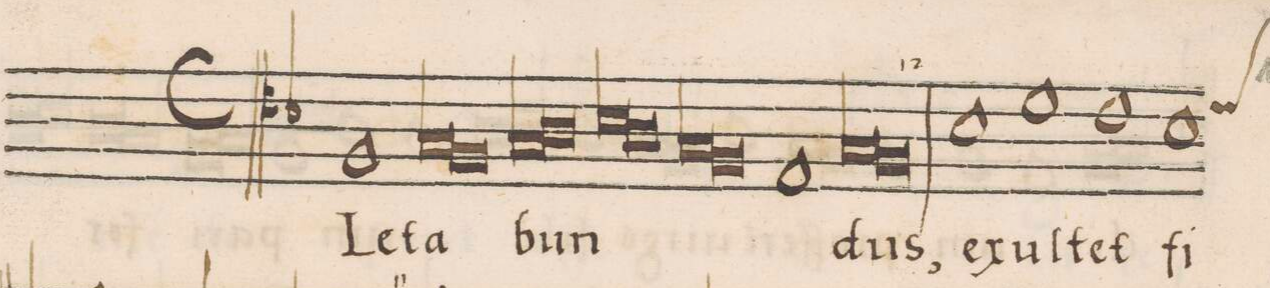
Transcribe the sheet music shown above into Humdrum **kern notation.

**kern	**text
*I"TENOR	*
*clefC4	*
*k[b-]	*
*met(C)	*
*M2/1	*
1F	Le-
*lig	*
1G	-ta-
=2-	=2-
1F	.
*Xlig	*
*lig	*
1G	-bun-
=3-	=3-
1A	.
*Xlig	*
*lig	*
1B-	.
=4-	=4-
1A	.
*Xlig	*
*lig	*
1G	.
=5-	=5-
1F	.
*Xlig	*
1E	.
=6-	=6-
*lig	*
1G	-dus,
1F	.
*Xlig	*
=7-	=7-
1B-	ex-
1d	-ul-
=8-	=8-
1c	-tet
*custos:d	*
1B-	fi-
=9-	=9-
*-	*-
